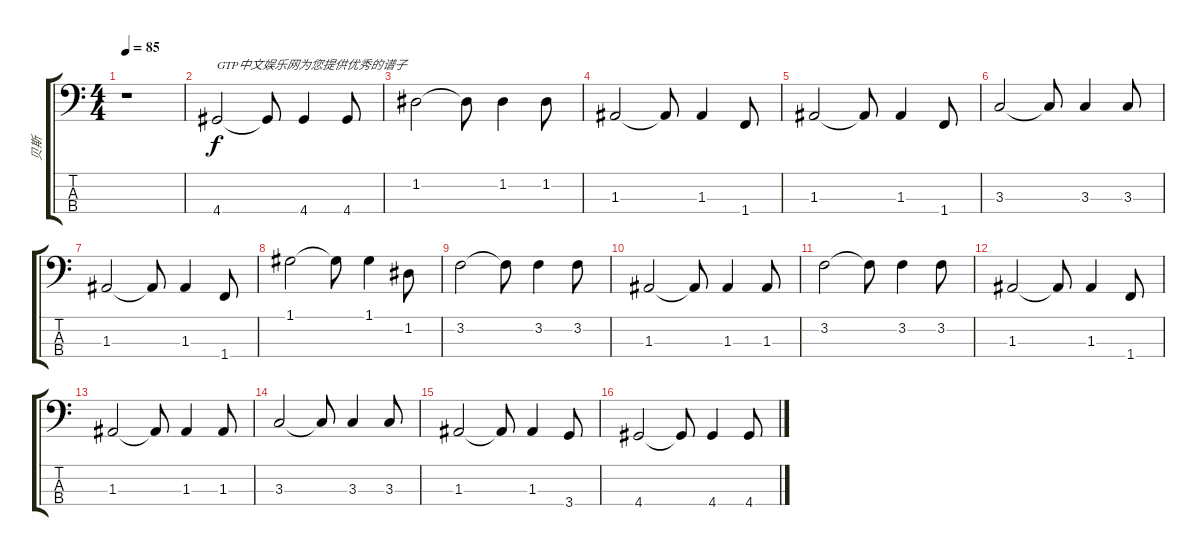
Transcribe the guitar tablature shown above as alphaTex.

\track ("贝斯" "贝斯") {instrument acousticbass}
\staff {score tabs}
\tuning (G2 D2 A1 E1) {hide}
\ts (4 4)
\tempo 85
\clef f4
\ks c
r.1{dy f instrument acousticbass} |
4.4.2{txt "GTP中文娱乐网为您提供优秀的谱子"} 4.4{t}.8 4.4.4 4.4.8 |
1.2.2 1.2{t}.8 1.2.4 1.2.8 |
1.3.2 1.3{t}.8 1.3.4 1.4.8 |
1.3.2 1.3{t}.8 1.3.4 1.4.8 |
3.3.2 3.3{t}.8 3.3.4 3.3.8 |
1.3.2 1.3{t}.8 1.3.4 1.4.8 |
1.1.2 1.1{t}.8 1.1.4 1.2.8 |
3.2.2 3.2{t}.8 3.2.4 3.2.8 |
1.3.2 1.3{t}.8 1.3.4 1.3.8 |
3.2.2 3.2{t}.8 3.2.4 3.2.8 |
1.3.2 1.3{t}.8 1.3.4 1.4.8 |
1.3.2 1.3{t}.8 1.3.4 1.3.8 |
3.3.2 3.3{t}.8 3.3.4 3.3.8 |
1.3.2 1.3{t}.8 1.3.4 3.4.8 |
4.4.2 4.4{t}.8 4.4.4 4.4.8
